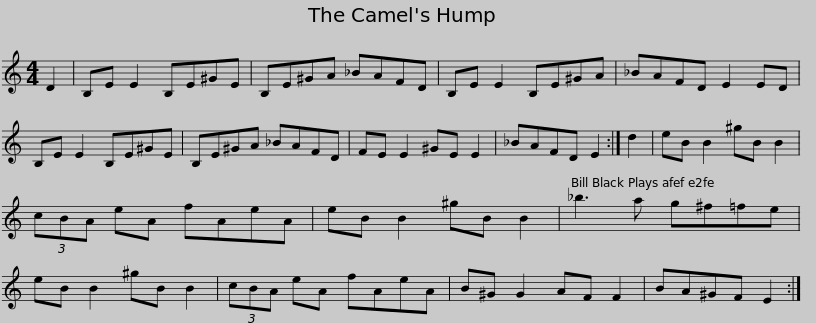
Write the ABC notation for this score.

X:1
L:1/8
M:4/4
I:linebreak $
K:C
V:1 treble
V:1
 D2 | B,E E2 B,E^GE | B,E^GA _BAFD | B,E E2 B,E^GA | _BAFD E2 ED | %5
 B,E E2 B,E^GE |$ B,E^GA _BAFD | FE E2 ^GE E2 | _BAFD E2 :| d2 | %10
 eB B2 ^gB B2 | (3cBA eA fAeA |$ eB B2 ^gB B2 | _b3 a g^f=fe | eB B2 ^gB B2 | %15
 (3cBA eA fAeA | B^G G2 AF F2 | BA^GF E2 :| %18
